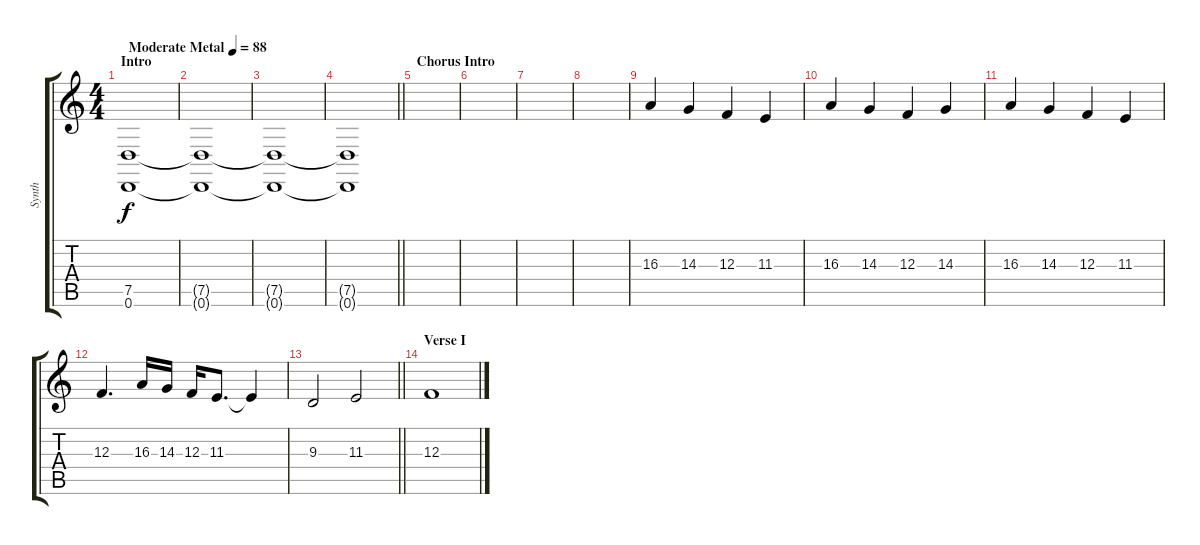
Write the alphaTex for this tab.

\track ("Synth" "Synth") {instrument pad2warm}
\staff {score tabs}
\tuning (D4 A3 F3 C3 G2 D2) {hide}
\ts (4 4)
\section ("" "Intro")
\tempo (88 "Moderate Metal")
\clef g2
\ks c
(7.5 0.6).1{dy f instrument pad2warm} |
(7.5{t} 0.6{t}).1 |
(7.5{t} 0.6{t}).1 |
\barLineRight lightlight
(7.5{t} 0.6{t}).1 |
\section ("" "Chorus Intro")
|
|
|
|
16.3.4 14.3.4 12.3.4 11.3.4 |
16.3.4 14.3.4 12.3.4 14.3.4 |
16.3.4 14.3.4 12.3.4 11.3.4 |
12.3.4{d} 16.3.16 14.3.16 12.3.16 11.3.8{d} 11.3{t}.4 |
\barLineRight lightlight
9.3.2 11.3.2 |
\section ("" "Verse I")
12.3.1
